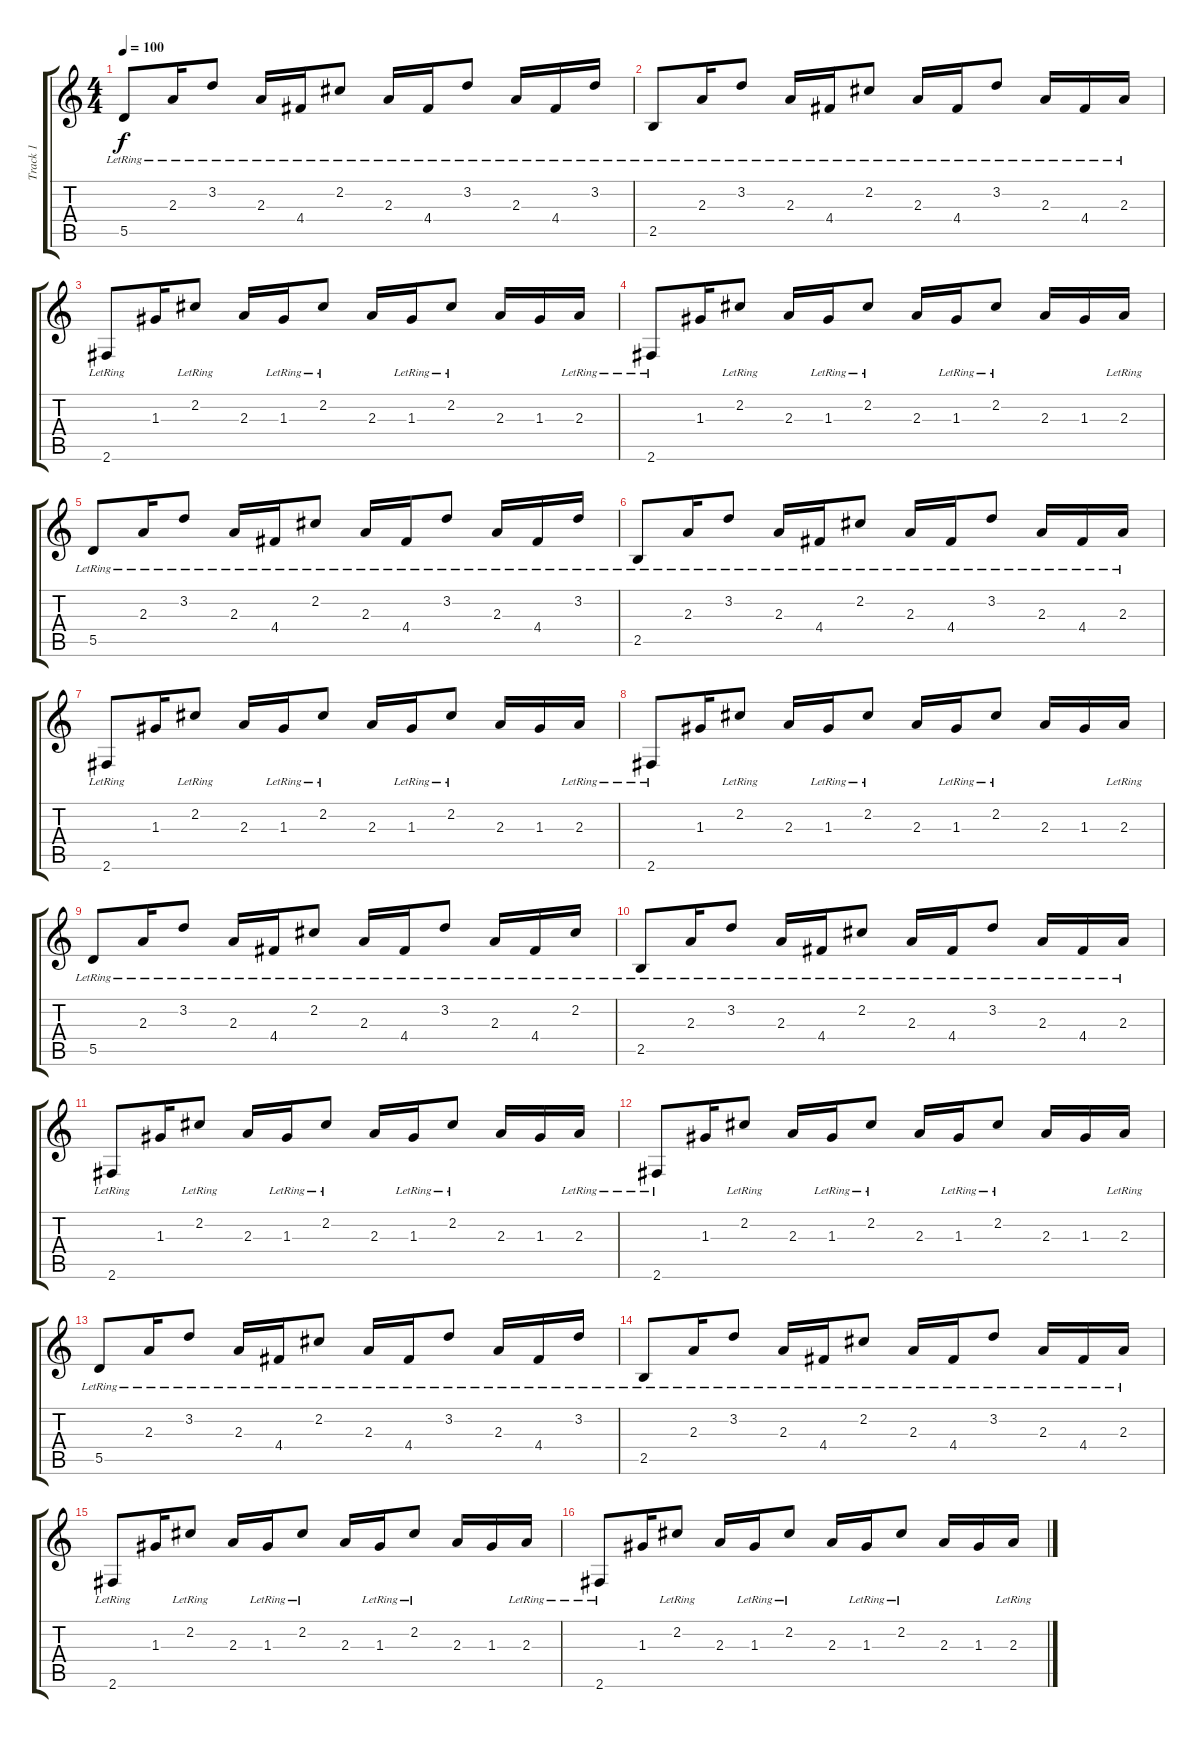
\track ("Track 1" "Track 1") {instrument acousticguitarnylon}
\staff {score tabs}
\tuning (E4 B3 G3 D3 A2 E2) {hide}
\ts (4 4)
\tempo 100
\clef g2
\ks c
5.5{lr}.8{dy f} 2.3{lr}.16 3.2{lr}.8 2.3{lr}.16 4.4{lr}.16 2.2{lr}.8 2.3{lr}.16 4.4{lr}.16 3.2{lr}.8 2.3{lr}.16 4.4{lr}.16 3.2{lr}.16 |
2.5{lr}.8 2.3{lr}.16 3.2{lr}.8 2.3{lr}.16 4.4{lr}.16 2.2{lr}.8 2.3{lr}.16 4.4{lr}.16 3.2{lr}.8 2.3{lr}.16 4.4{lr}.16 2.3{lr}.16 |
2.6{lr}.8 1.3.16 2.2{lr}.8 2.3.16 1.3{lr}.16 2.2{lr}.8 2.3.16 1.3{lr}.16 2.2{lr}.8 2.3.16 1.3.16 2.3{lr}.16 |
2.6{lr}.8 1.3.16 2.2{lr}.8 2.3.16 1.3{lr}.16 2.2{lr}.8 2.3.16 1.3{lr}.16 2.2{lr}.8 2.3.16 1.3.16 2.3{lr}.16 |
5.5{lr}.8 2.3{lr}.16 3.2{lr}.8 2.3{lr}.16 4.4{lr}.16 2.2{lr}.8 2.3{lr}.16 4.4{lr}.16 3.2{lr}.8 2.3{lr}.16 4.4{lr}.16 3.2{lr}.16 |
2.5{lr}.8 2.3{lr}.16 3.2{lr}.8 2.3{lr}.16 4.4{lr}.16 2.2{lr}.8 2.3{lr}.16 4.4{lr}.16 3.2{lr}.8 2.3{lr}.16 4.4{lr}.16 2.3{lr}.16 |
2.6{lr}.8 1.3.16 2.2{lr}.8 2.3.16 1.3{lr}.16 2.2{lr}.8 2.3.16 1.3{lr}.16 2.2{lr}.8 2.3.16 1.3.16 2.3{lr}.16 |
2.6{lr}.8 1.3.16 2.2{lr}.8 2.3.16 1.3{lr}.16 2.2{lr}.8 2.3.16 1.3{lr}.16 2.2{lr}.8 2.3.16 1.3.16 2.3{lr}.16 |
5.5{lr}.8 2.3{lr}.16 3.2{lr}.8 2.3{lr}.16 4.4{lr}.16 2.2{lr}.8 2.3{lr}.16 4.4{lr}.16 3.2{lr}.8 2.3{lr}.16 4.4{lr}.16 2.2{lr}.16 |
2.5{lr}.8 2.3{lr}.16 3.2{lr}.8 2.3{lr}.16 4.4{lr}.16 2.2{lr}.8 2.3{lr}.16 4.4{lr}.16 3.2{lr}.8 2.3{lr}.16 4.4{lr}.16 2.3{lr}.16 |
2.6{lr}.8 1.3.16 2.2{lr}.8 2.3.16 1.3{lr}.16 2.2{lr}.8 2.3.16 1.3{lr}.16 2.2{lr}.8 2.3.16 1.3.16 2.3{lr}.16 |
2.6{lr}.8 1.3.16 2.2{lr}.8 2.3.16 1.3{lr}.16 2.2{lr}.8 2.3.16 1.3{lr}.16 2.2{lr}.8 2.3.16 1.3.16 2.3{lr}.16 |
5.5{lr}.8 2.3{lr}.16 3.2{lr}.8 2.3{lr}.16 4.4{lr}.16 2.2{lr}.8 2.3{lr}.16 4.4{lr}.16 3.2{lr}.8 2.3{lr}.16 4.4{lr}.16 3.2{lr}.16 |
2.5{lr}.8 2.3{lr}.16 3.2{lr}.8 2.3{lr}.16 4.4{lr}.16 2.2{lr}.8 2.3{lr}.16 4.4{lr}.16 3.2{lr}.8 2.3{lr}.16 4.4{lr}.16 2.3{lr}.16 |
2.6{lr}.8 1.3.16 2.2{lr}.8 2.3.16 1.3{lr}.16 2.2{lr}.8 2.3.16 1.3{lr}.16 2.2{lr}.8 2.3.16 1.3.16 2.3{lr}.16 |
2.6{lr}.8 1.3.16 2.2{lr}.8 2.3.16 1.3{lr}.16 2.2{lr}.8 2.3.16 1.3{lr}.16 2.2{lr}.8 2.3.16 1.3.16 2.3{lr}.16
